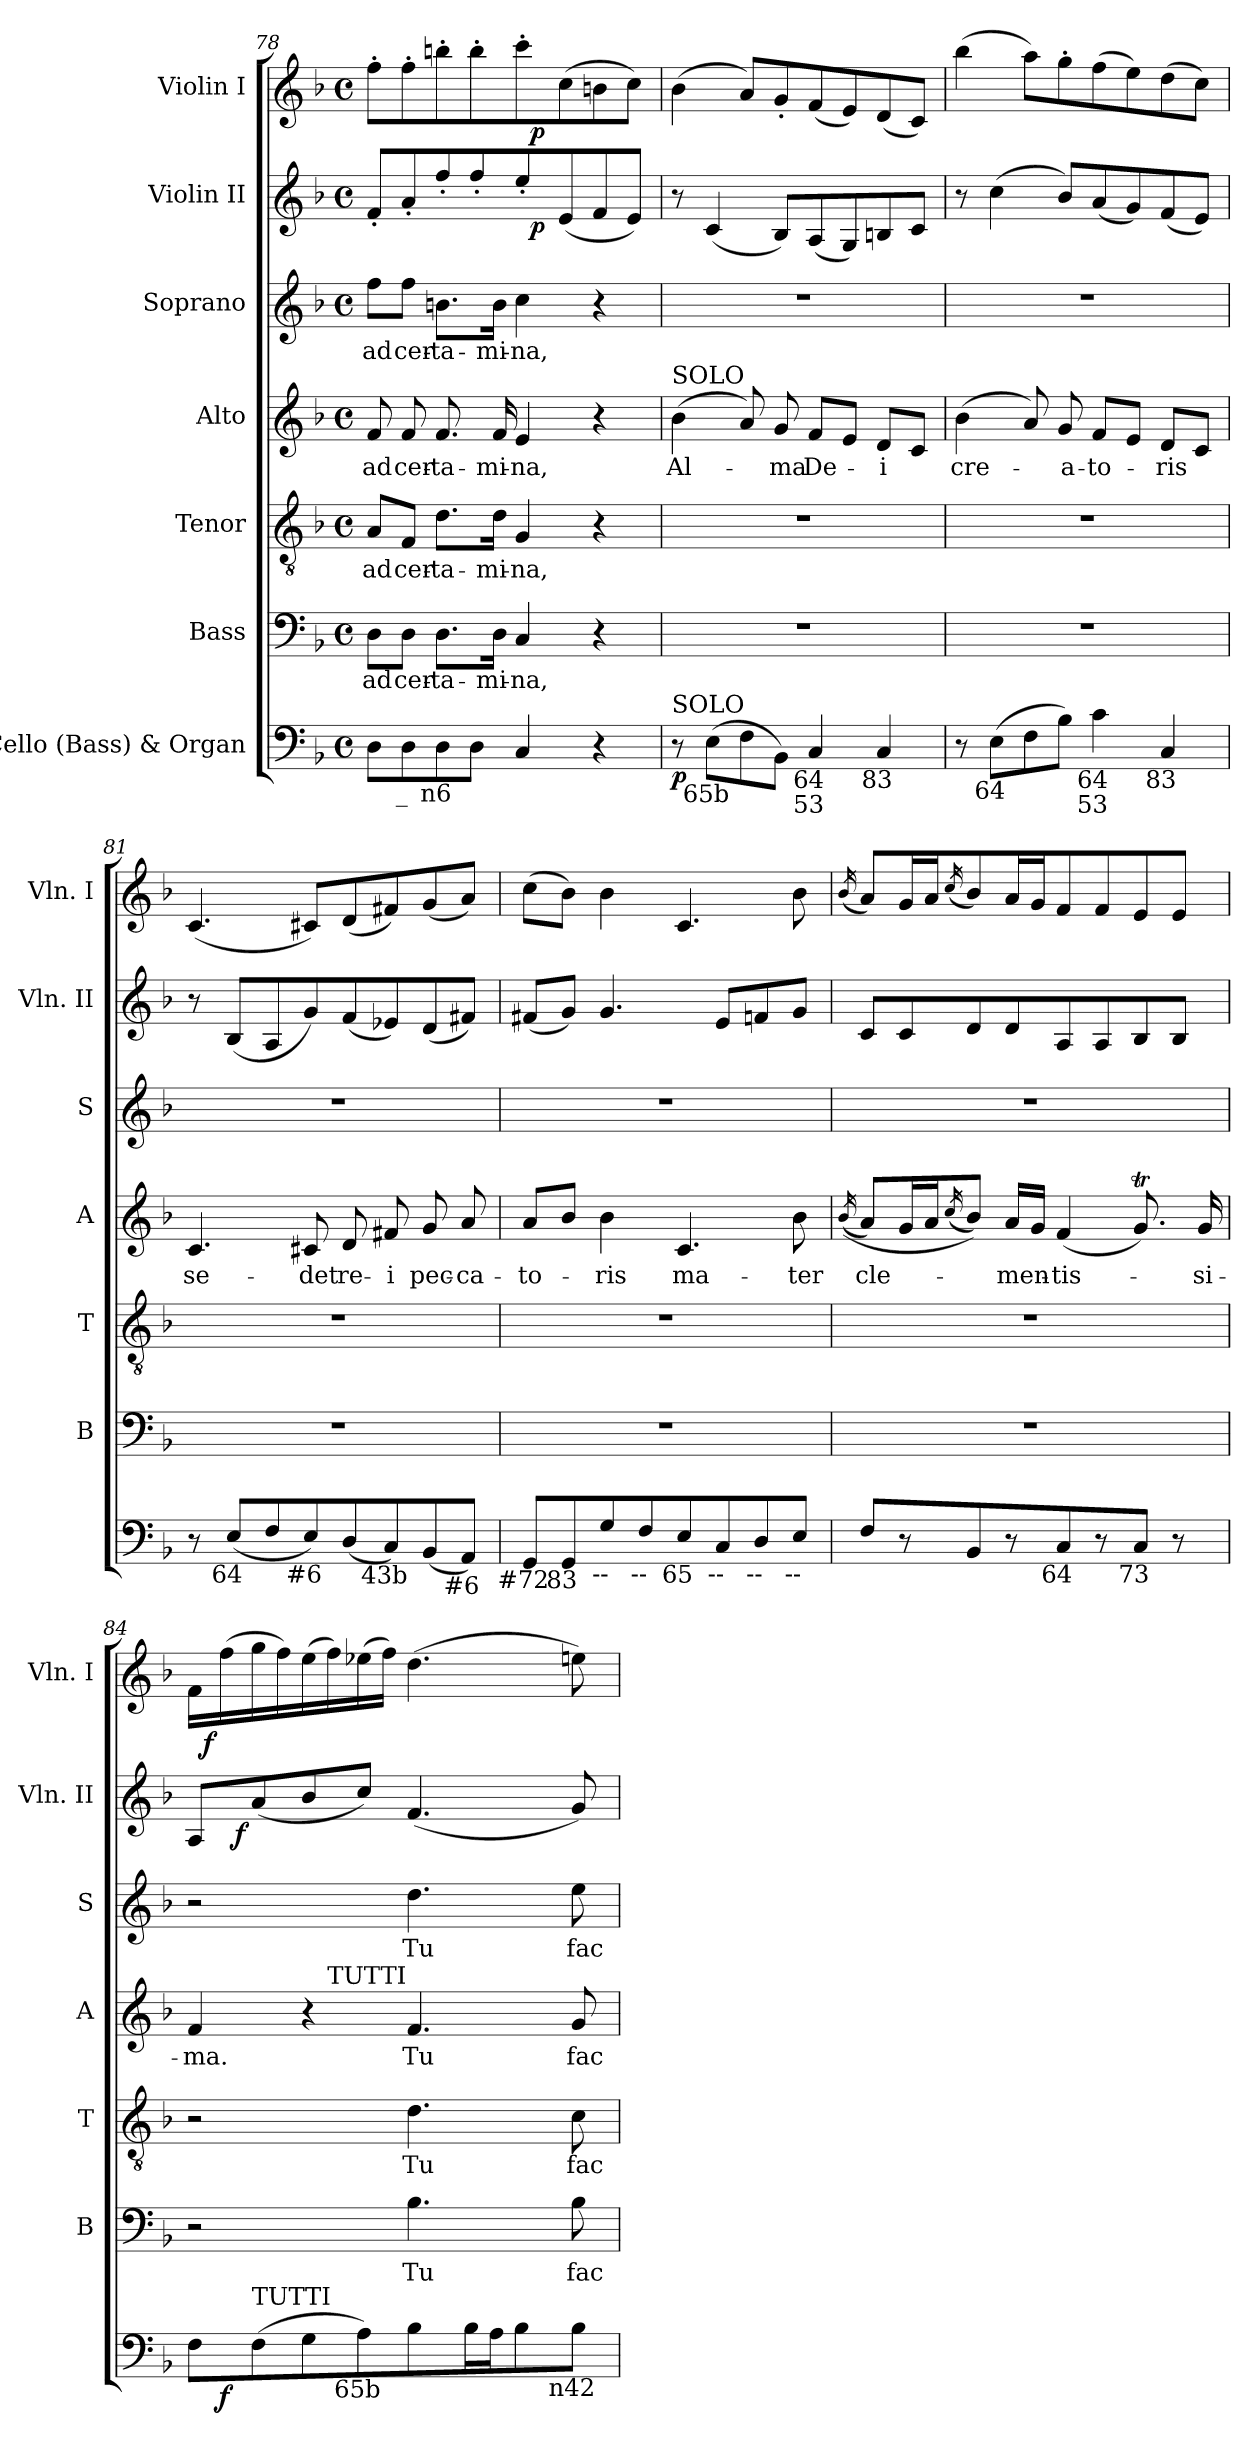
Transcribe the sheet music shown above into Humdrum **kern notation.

**kern	**dynam	**kern	**text	**kern	**text	**kern	**text	**kern	**text	**kern	**dynam	**kern	**dynam
*part7	*part7	*part6	*part6	*part5	*part5	*part4	*part4	*part3	*part3	*part2	*part2	*part1	*part1
*staff7	*staff7	*staff6	*staff6	*staff5	*staff5	*staff4	*staff4	*staff3	*staff3	*staff2	*staff2	*staff1	*staff1
*I"'Cello (Bass) & Organ	*	*I"Bass	*	*I"Tenor	*	*I"Alto	*	*I"Soprano	*	*I"Violin II	*	*I"Violin I	*
*	*	*I'B	*	*I'T	*	*I'A	*	*I'S	*	*I'Vln. II	*	*I'Vln. I	*
*clefF4	*	*clefF4	*	*clefGv2	*	*clefG2	*	*clefG2	*	*clefG2	*	*clefG2	*
*k[b-]	*	*k[b-]	*	*k[b-]	*	*k[b-]	*	*k[b-]	*	*k[b-]	*	*k[b-]	*
*F:	*	*F:	*	*F:	*	*F:	*	*F:	*	*F:	*	*F:	*
*M4/4	*	*M4/4	*	*M4/4	*	*M4/4	*	*M4/4	*	*M4/4	*	*M4/4	*
*met(c)	*	*met(c)	*	*met(c)	*	*met(c)	*	*met(c)	*	*met(c)	*	*met(c)	*
=78	=78	=78	=78	=78	=78	=78	=78	=78	=78	=78	=78	=78	=78
!	!	!	!LO:LY:b	!	!LO:LY:b	!	!LO:LY:b	!	!LO:LY:b	!	!	!	!
*	*	*	*	*	*	*	*	*	*	*^	*	*^	*
8D\L	.	8D\L	ad	8A/L	ad	8f/	ad	8ff\L	ad	8f'</L	2ryy	.	8ff'>\L	2ryy	.
!LO:TX:b:cj:t=_	!	!	!	!	!	!	!	!	!	!	!	!	!	!	!
!	!	!	!LO:LY:b	!	!LO:LY:b	!	!LO:LY:b	!	!LO:LY:b	!	!	!	!	!	!
8D\	.	8D\J	cer-	8F/J	cer-	8f/	cer-	8ff\J	cer-	8a'</	.	.	8ff'>\	.	.
!LO:TX:b:cj:t=n6	!	!	!	!	!	!	!	!	!	!	!	!	!	!	!
!	!	!	!LO:LY:b	!	!LO:LY:b	!	!LO:LY:b	!	!LO:LY:b	!	!	!	!	!	!
8D\	.	8.D\L	-ta-	8.d\L	-ta-	8.f/	-ta-	8.bn\L	-ta-	8ff'</	.	.	8bbn'>\	.	.
8D\J	.	.	.	.	.	.	.	.	.	8ff'</	.	.	8bb'>\	.	.
!	!	!	!LO:LY:b	!	!LO:LY:b	!	!LO:LY:b	!	!LO:LY:b	!	!	!	!	!	!
.	.	16D\Jk	-mi-	16d\Jk	-mi-	16f/	-mi-	16b\Jk	-mi-	.	.	.	.	.	.
!	!	!	!LO:LY:b	!	!LO:LY:b	!	!LO:LY:b	!	!LO:LY:b	!	!	!	!	!	!
4C/	.	4C/	-na,	4G/	-na,	4e/	-na,	4cc\	-na,	8ee'</	32ryy	.	8ccc'>\	32ryy	.
!	!	!	!	!	!	!	!	!	!	!	!	!LO:DY:b	!	!	!LO:DY:b
.	.	.	.	.	.	.	.	.	.	.	4...ryy	p	.	4...ryy	p
.	.	.	.	.	.	.	.	.	.	(<8e/	.	.	(>8cc\	.	.
4r	.	4r	.	4r	.	4r	.	4r	.	8f/	.	.	8bn\	.	.
.	.	.	.	.	.	.	.	.	.	8e/J)	.	.	8cc\J)	.	.
!!LO:PB:g=z
=79	=79	=79	=79	=79	=79	=79	=79	=79	=79	=79	=79	=79	=79	=79	=79
!	!	!	!	!	!	!LO:TX:a:t=SOLO	!	!	!	!	!	!	!	!	!
!LO:TX:a:t=SOLO	!	!	!	!	!	!	!	!	!	!	!	!	!	!	!
!	!LO:DY:b	!	!	!	!	!	!LO:LY:b	!	!	!	!	!	!	!	!
*	*	*	*	*	*	*	*	*	*	*v	*v	*	*	*	*
*	*	*	*	*	*	*	*	*	*	*	*	*v	*v	*
8r	p	1r	.	1r	.	(>4b-\	Al-	1r	.	8r	.	(>4b-\	.
!LO:TX:b:cj:t=65b	!	!	!	!	!	!	!	!	!	!	!	!	!
(>8E\L	.	.	.	.	.	.	.	.	.	(<4c/	.	.	.
8F\	.	.	.	.	.	8a/)	.	.	.	.	.	8a/L)	.
!	!	!	!	!	!	!	!LO:LY:b	!	!	!	!	!	!
8BB-\J)	.	.	.	.	.	8g/	-ma	.	.	8B-/L)	.	8g'</	.
!LO:TX:b:cj:t=64	!	!	!	!	!	!	!	!	!	!	!	!	!
!LO:TX:b:cj:t=53	!	!	!	!	!	!	!	!	!	!	!	!	!
!	!	!	!	!	!	!	!LO:LY:b	!	!	!	!	!	!
4C/	.	.	.	.	.	8f/L	De-	.	.	(<8A/	.	(<8f/	.
.	.	.	.	.	.	8e/J	.	.	.	8G/)	.	8e/)	.
!LO:TX:b:cj:t=83	!	!	!	!	!	!	!	!	!	!	!	!	!
!	!	!	!	!	!	!	!LO:LY:b	!	!	!	!	!	!
4C/	.	.	.	.	.	8d/L	-i	.	.	8Bn/	.	(<8d/	.
.	.	.	.	.	.	8c/J	.	.	.	8c/J	.	8c/J)	.
=80	=80	=80	=80	=80	=80	=80	=80	=80	=80	=80	=80	=80	=80
!	!	!	!	!	!	!	!LO:LY:b	!	!	!	!	!	!
8r	.	1r	.	1r	.	(>4b-\	cre-	1r	.	8r	.	(>4bb-\	.
!LO:TX:b:cj:t=64	!	!	!	!	!	!	!	!	!	!	!	!	!
(>8E\L	.	.	.	.	.	.	.	.	.	(>4cc\	.	.	.
8F\	.	.	.	.	.	8a/)	.	.	.	.	.	8aa\L)	.
!	!	!	!	!	!	!	!LO:LY:b	!	!	!	!	!	!
8B-\J)	.	.	.	.	.	8g/	-a-	.	.	8b-/L)	.	8gg'>\	.
!LO:TX:b:cj:t=64	!	!	!	!	!	!	!	!	!	!	!	!	!
!LO:TX:b:cj:t=53	!	!	!	!	!	!	!	!	!	!	!	!	!
!	!	!	!	!	!	!	!LO:LY:b	!	!	!	!	!	!
4c\	.	.	.	.	.	8f/L	-to-	.	.	(<8a/	.	(>8ff\	.
.	.	.	.	.	.	8e/J	.	.	.	8g/)	.	8ee\)	.
!LO:TX:b:cj:t=83	!	!	!	!	!	!	!	!	!	!	!	!	!
!	!	!	!	!	!	!	!LO:LY:b	!	!	!	!	!	!
4C/	.	.	.	.	.	8d/L	-ris	.	.	(<8f/	.	(>8dd\	.
.	.	.	.	.	.	8c/J	.	.	.	8e/J)	.	8cc\J)	.
=81	=81	=81	=81	=81	=81	=81	=81	=81	=81	=81	=81	=81	=81
!	!	!	!	!	!	!	!LO:LY:b	!	!	!	!	!	!
8r	.	1r	.	1r	.	4.c/	se-	1r	.	8r	.	(<4.c/	.
!LO:TX:b:cj:t=64	!	!	!	!	!	!	!	!	!	!	!	!	!
(<8E/L	.	.	.	.	.	.	.	.	.	(<8B-/L	.	.	.
8F/	.	.	.	.	.	.	.	.	.	8A/	.	.	.
!LO:TX:b:cj:t=#6	!	!	!	!	!	!	!	!	!	!	!	!	!
!	!	!	!	!	!	!	!LO:LY:b	!	!	!	!	!	!
8E/)	.	.	.	.	.	8c#X/	-det	.	.	8g/)	.	8c#X/L)	.
!	!	!	!	!	!	!	!LO:LY:b	!	!	!	!	!	!
(<8D/	.	.	.	.	.	8d/	re-	.	.	(<8f/	.	(<8d/	.
!LO:TX:b:cj:t=43b	!	!	!	!	!	!	!	!	!	!	!	!	!
!	!	!	!	!	!	!	!LO:LY:b	!	!	!	!	!	!
8C/)	.	.	.	.	.	8f#X/	-i	.	.	8e-X/)	.	8f#X/)	.
!	!	!	!	!	!	!	!LO:LY:b	!	!	!	!	!	!
(<8BB-/	.	.	.	.	.	8g/	pec-	.	.	(<8d/	.	(<8g/	.
!LO:TX:b:cj:t=#6	!	!	!	!	!	!	!	!	!	!	!	!	!
!	!	!	!	!	!	!	!LO:LY:b	!	!	!	!	!	!
8AA/J)	.	.	.	.	.	8a/	-ca-	.	.	8f#X/J)	.	8a/J)	.
=82	=82	=82	=82	=82	=82	=82	=82	=82	=82	=82	=82	=82	=82
!LO:TX:b:cj:t=#72	!	!	!	!	!	!	!	!	!	!	!	!	!
!	!	!	!	!	!	!	!LO:LY:b	!	!	!	!	!	!
8GG/L	.	1r	.	1r	.	8a/L	-to-	1r	.	(<8f#X/L	.	(>8cc\L	.
!LO:TX:b:cj:t=83	!	!	!	!	!	!	!	!	!	!	!	!	!
8GG/	.	.	.	.	.	8b-/J	.	.	.	8g/J)	.	8b-\J)	.
!LO:TX:b:cj:t=--	!	!	!	!	!	!	!	!	!	!	!	!	!
!	!	!	!	!	!	!	!LO:LY:b	!	!	!	!	!	!
8G/	.	.	.	.	.	4b-\	-ris	.	.	4.g/	.	4b-\	.
!LO:TX:b:cj:t=--	!	!	!	!	!	!	!	!	!	!	!	!	!
8F/	.	.	.	.	.	.	.	.	.	.	.	.	.
!LO:TX:b:cj:t=65	!	!	!	!	!	!	!	!	!	!	!	!	!
!	!	!	!	!	!	!	!LO:LY:b	!	!	!	!	!	!
8E/	.	.	.	.	.	4.c/	ma-	.	.	.	.	4.c/	.
!LO:TX:b:cj:t=--	!	!	!	!	!	!	!	!	!	!	!	!	!
8C/	.	.	.	.	.	.	.	.	.	8e/L	.	.	.
!LO:TX:b:cj:t=--	!	!	!	!	!	!	!	!	!	!	!	!	!
8D/	.	.	.	.	.	.	.	.	.	8fn/	.	.	.
!LO:TX:b:cj:t=--	!	!	!	!	!	!	!	!	!	!	!	!	!
!	!	!	!	!	!	!	!LO:LY:b	!	!	!	!	!	!
8E/J	.	.	.	.	.	8b-\	-ter	.	.	8g/J	.	8b-\	.
!!LO:LB:g=z
=83	=83	=83	=83	=83	=83	=83	=83	=83	=83	=83	=83	=83	=83
.	.	.	.	.	.	(<(<16qb-/	.	.	.	.	.	(<16qb-/	.
!	!	!	!	!	!	!	!LO:LY:b	!	!	!	!	!	!
8F/L	.	1r	.	1r	.	8a/L)	cle-	1r	.	8c/L	.	8a/L)	.
8r	.	.	.	.	.	16g/L	.	.	.	8c/	.	16g/L	.
.	.	.	.	.	.	16a/J	.	.	.	.	.	16a/J	.
.	.	.	.	.	.	(<16qcc/	.	.	.	.	.	(<16qcc/	.
8BB-/	.	.	.	.	.	8b-/J))	.	.	.	8d/	.	8b-/)	.
!	!	!	!	!	!	!	!LO:LY:b	!	!	!	!	!	!
8r	.	.	.	.	.	16a/LL	-men-	.	.	8d/	.	16a/L	.
.	.	.	.	.	.	16g/JJ	.	.	.	.	.	16g/J	.
!LO:TX:b:cj:t=64	!	!	!	!	!	!	!	!	!	!	!	!	!
!	!	!	!	!	!	!	!LO:LY:b	!	!	!	!	!	!
8C/	.	.	.	.	.	(<4f/	-tis-	.	.	8A/	.	8f/	.
8r	.	.	.	.	.	.	.	.	.	8A/	.	8f/	.
!LO:TX:b:cj:t=73	!	!	!	!	!	!	!	!	!	!	!	!	!
8C/J	.	.	.	.	.	8.gT/)	.	.	.	8B-/	.	8e/	.
8r	.	.	.	.	.	.	.	.	.	8B-/J	.	8e/J	.
!	!	!	!	!	!	!	!LO:LY:b	!	!	!	!	!	!
.	.	.	.	.	.	16g/	-si-	.	.	.	.	.	.
=84	=84	=84	=84	=84	=84	=84	=84	=84	=84	=84	=84	=84	=84
!	!	!	!	!	!	!	!LO:LY:b	!	!	!	!	!	!
*^	*	*	*	*	*	*^	*	*	*	*^	*	*^	*
8F\L	16ryy	.	2r	.	2r	.	4f/	4ryy	-ma.	2r	.	8A/L	16.ryy	.	16f\LL	32ryy	.
!	!	!	!	!	!	!	!	!	!	!	!	!	!	!	!	!	!LO:DY:b
.	.	.	.	.	.	.	.	.	.	.	.	.	.	.	.	2ryy	f
!	!	!LO:DY:b	!	!	!	!	!	!	!	!	!	!	!	!	!	!	!
.	2...ryy	f	.	.	.	.	.	.	.	.	.	.	.	.	(>16ff\	.	.
!	!	!	!	!	!	!	!	!	!	!	!	!	!	!LO:DY:b	!	!	!
.	.	.	.	.	.	.	.	.	.	.	.	.	2ryy	f	.	.	.
!LO:TX:a:t=TUTTI	!	!	!	!	!	!	!	!	!	!	!	!	!	!	!	!	!
(>8F\	.	.	.	.	.	.	.	.	.	.	.	(<8a/	.	.	16gg\	.	.
.	.	.	.	.	.	.	.	.	.	.	.	.	.	.	16ff\)	.	.
8G\	.	.	.	.	.	.	4r	16ryy	.	.	.	8b-/	.	.	(>16ee\	.	.
!	!	!	!	!	!	!	!	!LO:TX:a:t=TUTTI	!	!	!	!	!	!	!	!	!
.	.	.	.	.	.	.	.	2ryy	.	.	.	.	.	.	16ff\)	.	.
!LO:TX:b:cj:t=65b	!	!	!	!	!	!	!	!	!	!	!	!	!	!	!	!	!
8A\)	.	.	.	.	.	.	.	.	.	.	.	8cc/J)	.	.	(>16ee-X\	.	.
.	.	.	.	.	.	.	.	.	.	.	.	.	.	.	16ff\JJ)	.	.
!	!	!	!	!LO:LY:b	!	!LO:LY:b	!	!	!LO:LY:b	!	!LO:LY:b	!	!	!	!	!	!
8B-\	.	.	4.B-\	Tu	4.d\	Tu	4.f/	.	Tu	4.dd\	Tu	(<4.f/	.	.	(>4.dd\	.	.
.	.	.	.	.	.	.	.	.	.	.	.	.	.	.	.	4...ryy	.
.	.	.	.	.	.	.	.	.	.	.	.	.	4ryy	.	.	.	.
16B-\L	.	.	.	.	.	.	.	.	.	.	.	.	.	.	.	.	.
16A\J	.	.	.	.	.	.	.	.	.	.	.	.	.	.	.	.	.
8B-\	.	.	.	.	.	.	.	.	.	.	.	.	.	.	.	.	.
.	.	.	.	.	.	.	.	8.ryy	.	.	.	.	.	.	.	.	.
.	.	.	.	.	.	.	.	.	.	.	.	.	8ryy	.	.	.	.
!LO:TX:b:cj:t=n42	!	!	!	!	!	!	!	!	!	!	!	!	!	!	!	!	!
!	!	!	!	!LO:LY:b	!	!LO:LY:b	!	!	!LO:LY:b	!	!LO:LY:b	!	!	!	!	!	!
8B-\J	.	.	8B-\	fac	8c\	fac	8g/	.	fac	8ee\	fac	8g/)	.	.	8een\)	.	.
.	.	.	.	.	.	.	.	.	.	.	.	.	32ryy	.	.	.	.
*	*	*	*	*	*	*	*	*	*	*	*	*v	*v	*	*	*	*
*v	*v	*	*	*	*	*	*v	*v	*	*	*	*	*	*v	*v	*
=	=	=	=	=	=	=	=	=	=	=	=	=	=
*-	*-	*-	*-	*-	*-	*-	*-	*-	*-	*-	*-	*-	*-
